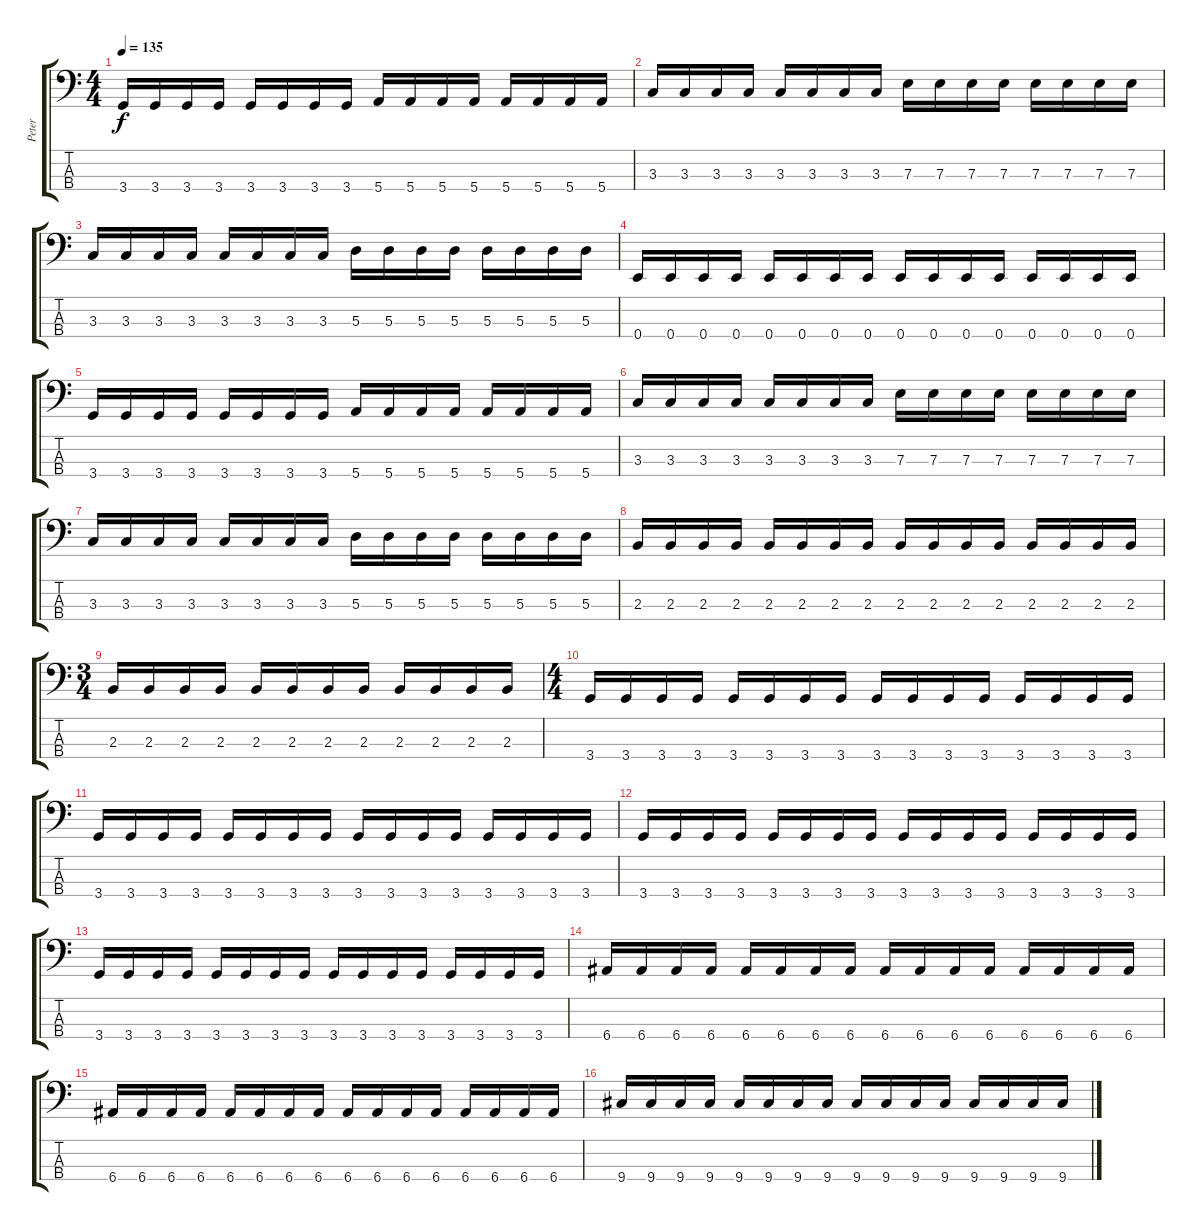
\track ("Peter" "Peter") {instrument electricbassfinger}
\staff {score tabs}
\tuning (G2 D2 A1 E1) {hide}
\ts (4 4)
\tempo 135
\clef f4
\ks c
3.4.16{dy f} 3.4.16 3.4.16 3.4.16 3.4.16 3.4.16 3.4.16 3.4.16 5.4.16 5.4.16 5.4.16 5.4.16 5.4.16 5.4.16 5.4.16 5.4.16 |
3.3.16 3.3.16 3.3.16 3.3.16 3.3.16 3.3.16 3.3.16 3.3.16 7.3.16 7.3.16 7.3.16 7.3.16 7.3.16 7.3.16 7.3.16 7.3.16 |
3.3.16 3.3.16 3.3.16 3.3.16 3.3.16 3.3.16 3.3.16 3.3.16 5.3.16 5.3.16 5.3.16 5.3.16 5.3.16 5.3.16 5.3.16 5.3.16 |
0.4.16 0.4.16 0.4.16 0.4.16 0.4.16 0.4.16 0.4.16 0.4.16 0.4.16 0.4.16 0.4.16 0.4.16 0.4.16 0.4.16 0.4.16 0.4.16 |
3.4.16 3.4.16 3.4.16 3.4.16 3.4.16 3.4.16 3.4.16 3.4.16 5.4.16 5.4.16 5.4.16 5.4.16 5.4.16 5.4.16 5.4.16 5.4.16 |
3.3.16 3.3.16 3.3.16 3.3.16 3.3.16 3.3.16 3.3.16 3.3.16 7.3.16 7.3.16 7.3.16 7.3.16 7.3.16 7.3.16 7.3.16 7.3.16 |
3.3.16 3.3.16 3.3.16 3.3.16 3.3.16 3.3.16 3.3.16 3.3.16 5.3.16 5.3.16 5.3.16 5.3.16 5.3.16 5.3.16 5.3.16 5.3.16 |
2.3.16 2.3.16 2.3.16 2.3.16 2.3.16 2.3.16 2.3.16 2.3.16 2.3.16 2.3.16 2.3.16 2.3.16 2.3.16 2.3.16 2.3.16 2.3.16 |
\ts (3 4)
2.3.16 2.3.16 2.3.16 2.3.16 2.3.16 2.3.16 2.3.16 2.3.16 2.3.16 2.3.16 2.3.16 2.3.16 |
\ts (4 4)
3.4.16 3.4.16 3.4.16 3.4.16 3.4.16 3.4.16 3.4.16 3.4.16 3.4.16 3.4.16 3.4.16 3.4.16 3.4.16 3.4.16 3.4.16 3.4.16 |
3.4.16 3.4.16 3.4.16 3.4.16 3.4.16 3.4.16 3.4.16 3.4.16 3.4.16 3.4.16 3.4.16 3.4.16 3.4.16 3.4.16 3.4.16 3.4.16 |
3.4.16 3.4.16 3.4.16 3.4.16 3.4.16 3.4.16 3.4.16 3.4.16 3.4.16 3.4.16 3.4.16 3.4.16 3.4.16 3.4.16 3.4.16 3.4.16 |
3.4.16 3.4.16 3.4.16 3.4.16 3.4.16 3.4.16 3.4.16 3.4.16 3.4.16 3.4.16 3.4.16 3.4.16 3.4.16 3.4.16 3.4.16 3.4.16 |
6.4.16 6.4.16 6.4.16 6.4.16 6.4.16 6.4.16 6.4.16 6.4.16 6.4.16 6.4.16 6.4.16 6.4.16 6.4.16 6.4.16 6.4.16 6.4.16 |
6.4.16 6.4.16 6.4.16 6.4.16 6.4.16 6.4.16 6.4.16 6.4.16 6.4.16 6.4.16 6.4.16 6.4.16 6.4.16 6.4.16 6.4.16 6.4.16 |
9.4.16 9.4.16 9.4.16 9.4.16 9.4.16 9.4.16 9.4.16 9.4.16 9.4.16 9.4.16 9.4.16 9.4.16 9.4.16 9.4.16 9.4.16 9.4.16
